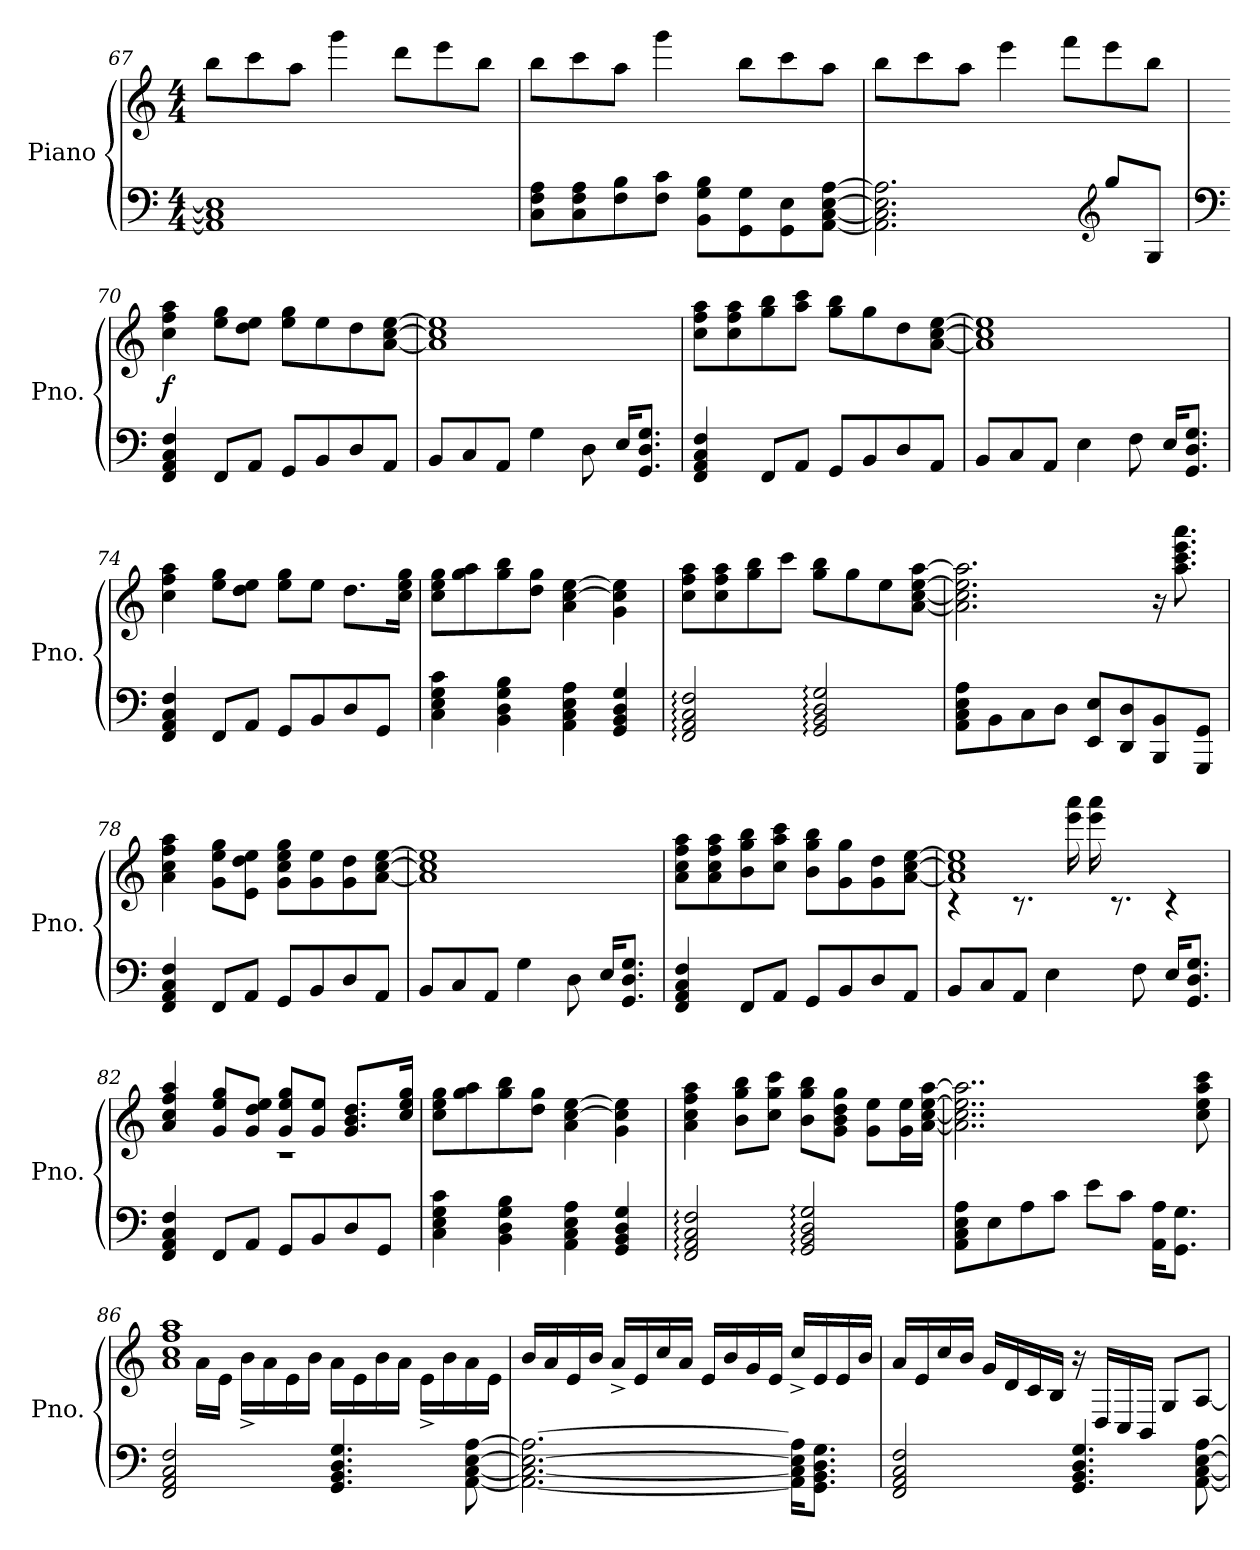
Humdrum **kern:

**kern	**kern	**dynam
*part1	*part1	*part1
*staff2	*staff1	*staff1/2
*I"Piano	*	*
*I'Pno.	*	*
*clefF4	*clefG2	*
*k[]	*k[]	*
*M4/4	*M4/4	*
=67	=67	=67
1AA] 1C] 1E]	8bb\L	.
.	8ccc\	.
.	8aa\J	.
.	4ggg\	.
.	8ddd\L	.
.	8eee\	.
.	8bb\J	.
=68	=68	=68
8C\ 8F\ 8A\L	8bb\L	.
8C\ 8F\ 8A\	8ccc\	.
8F\ 8B\	8aa\J	.
8F\ 8c\J	4ggg\	.
8BB\ 8G\ 8B\L	.	.
8GG\ 8G\	8bb\L	.
8GG\ 8E\	8ccc\	.
[8AA\ [8C\ [8E\ [8A\J	8aa\J	.
!!LO:LB:g=z
=69	=69	=69
2.AA\] 2.C\] 2.E\] 2.A\]	8bb\L	.
.	8ccc\	.
.	8aa\J	.
.	4eee\	.
.	8fff\L	.
*clefG2	*	*
8gg/L	8eee\	.
8G/J	8bb\J	.
=70	=70	=70
*clefF4	*	*
!	!	!LO:DY:b
4FF/ 4AA/ 4C/ 4F/	4cc\ 4ff\ 4aa\	f
8FF/L	8ee\ 8gg\L	.
8AA/J	8dd\ 8ee\J	.
8GG/L	8ee\ 8gg\L	.
8BB/	8ee\	.
8D/	8dd\	.
8AA/J	[8a\ [8cc\ [8ee\J	.
=71	=71	=71
8BB/L	1a] 1cc] 1ee]	.
8C/	.	.
8AA/J	.	.
4G\	.	.
8D\	.	.
16E/KL	.	.
8.GG/ 8.D/ 8.G/J	.	.
=72	=72	=72
4FF/ 4AA/ 4C/ 4F/	8cc\ 8ff\ 8aa\L	.
.	8cc\ 8ff\ 8aa\	.
8FF/L	8gg\ 8bb\	.
8AA/J	8aa\ 8ccc\J	.
8GG/L	8gg\ 8bb\L	.
8BB/	8gg\	.
8D/	8dd\	.
8AA/J	[8a\ [8cc\ [8ee\J	.
!!LO:LB:g=z
=73	=73	=73
8BB/L	1a] 1cc] 1ee]	.
8C/	.	.
8AA/J	.	.
4E\	.	.
8F\	.	.
16E/KL	.	.
8.GG/ 8.D/ 8.G/J	.	.
=74	=74	=74
4FF/ 4AA/ 4C/ 4F/	4cc\ 4ff\ 4aa\	.
8FF/L	8ee\ 8gg\L	.
8AA/J	8dd\ 8ee\J	.
8GG/L	8ee\ 8gg\L	.
8BB/	8ee\J	.
8D/	8.dd\L	.
8GG/J	.	.
.	16cc\ 16ee\ 16gg\Jk	.
=75	=75	=75
4C\ 4E\ 4G\ 4c\	8cc\ 8ee\ 8gg\L	.
.	8gg\ 8aa\	.
4BB\ 4D\ 4G\ 4B\	8gg\ 8bb\	.
.	8dd\ 8gg\J	.
4AA\ 4C\ 4E\ 4A\	4a\ [4cc\ [4ee\	.
4GG/ 4BB/ 4D/ 4G/	4g\ 4cc\] 4ee\]	.
=76	=76	=76
2FF/: 2AA/: 2C/: 2F/:	8cc\ 8ff\ 8aa\L	.
.	8cc\ 8ff\ 8aa\	.
.	8gg\ 8bb\	.
.	8ccc\J	.
2GG/: 2BB/: 2D/: 2G/:	8gg\ 8bb\L	.
.	8gg\	.
.	8ee\	.
.	[8a\ [8cc\ [8ee\ [8aa\J	.
=77	=77	=77
8AA\ 8C\ 8E\ 8A\L	2.a\] 2.cc\] 2.ee\] 2.aa\]	.
8BB\	.	.
8C\	.	.
8D\J	.	.
8EE/ 8E/L	.	.
8DD/ 8D/	.	.
8BBB/ 8BB/	16r	.
.	8.aa\ 8.ccc\ 8.eee\ 8.aaa\	.
8GGG/ 8GG/J	.	.
!!LO:LB:g=z
=78	=78	=78
4FF/ 4AA/ 4C/ 4F/	4a\ 4cc\ 4ff\ 4aa\	.
8FF/L	8g\ 8ee\ 8gg\L	.
8AA/J	8e\ 8dd\ 8ee\J	.
8GG/L	8g\ 8cc\ 8ee\ 8gg\L	.
8BB/	8g\ 8ee\	.
8D/	8g\ 8dd\	.
8AA/J	[8a\ [8cc\ [8ee\J	.
=79	=79	=79
8BB/L	1a] 1cc] 1ee]	.
8C/	.	.
8AA/J	.	.
4G\	.	.
8D\	.	.
16E/KL	.	.
8.GG/ 8.D/ 8.G/J	.	.
=80	=80	=80
4FF/ 4AA/ 4C/ 4F/	8a\ 8cc\ 8ff\ 8aa\L	.
.	8a\ 8cc\ 8ff\ 8aa\	.
8FF/L	8b\ 8gg\ 8bb\	.
8AA/J	8cc\ 8aa\ 8ccc\J	.
8GG/L	8b\ 8gg\ 8bb\L	.
8BB/	8g\ 8gg\	.
8D/	8g\ 8dd\	.
8AA/J	[8a\ [8cc\ [8ee\J	.
=81	=81	=81
*	*^	*
8BB/L	1a] 1cc] 1ee]	4r	.
8C/	.	.	.
8AA/J	.	8.r	.
4E\	.	.	.
.	.	16eee\ 16aaa\	.
.	.	16eee\ 16aaa\	.
.	.	8.r	.
8F\	.	.	.
16E/KL	.	4r	.
8.GG/ 8.D/ 8.G/J	.	.	.
=82	=82	=82	=82
4FF/ 4AA/ 4C/ 4F/	4a/ 4cc/ 4ff/ 4aa/	1r	.
8FF/L	8g/ 8ee/ 8gg/L	.	.
8AA/J	8g/ 8dd/ 8ee/J	.	.
8GG/L	8g/ 8ee/ 8gg/L	.	.
8BB/	8g/ 8ee/J	.	.
8D/	8.g/ 8.b/ 8.dd/L	.	.
8GG/J	.	.	.
.	16cc/ 16ee/ 16gg/Jk	.	.
*	*v	*v	*
!!LO:LB:g=z
=83	=83	=83
4C\ 4E\ 4G\ 4c\	8cc\ 8ee\ 8gg\L	.
.	8gg\ 8aa\	.
4BB\ 4D\ 4G\ 4B\	8gg\ 8bb\	.
.	8dd\ 8gg\J	.
4AA\ 4C\ 4E\ 4A\	4a\ [4cc\ [4ee\	.
4GG/ 4BB/ 4D/ 4G/	4g\ 4cc\] 4ee\]	.
=84	=84	=84
2FF/: 2AA/: 2C/: 2F/:	4a\ 4cc\ 4ff\ 4aa\	.
.	8b\ 8gg\ 8bb\L	.
.	8cc\ 8gg\ 8ccc\J	.
2GG/: 2BB/: 2D/: 2G/:	8b\ 8gg\ 8bb\L	.
.	8g\ 8b\ 8dd\ 8gg\J	.
.	8g\ 8ee\L	.
.	16g\ 16ee\L	.
.	[16a\ [16cc\ [16ee\ [16aa\JJ	.
=85	=85	=85
8AA\ 8C\ 8E\ 8A\L	2..a\] 2..cc\] 2..ee\] 2..aa\]	.
8E\	.	.
8A\	.	.
8c\J	.	.
8e\L	.	.
8c\J	.	.
16AA\ 16A\KL	.	.
8.GG\ 8.G\J	.	.
.	8cc\ 8ee\ 8aa\ 8ccc\	.
=86	=86	=86
*	*^	*
2FF/ 2AA/ 2C/ 2F/	1a 1cc 1ff 1aa	8ryy	.
.	.	16a\LL	.
.	.	16e\JJ	.
.	.	16b^\LL	.
.	.	16a\	.
.	.	16e\	.
.	.	16b\JJ	.
4.GG/ 4.BB/ 4.D/ 4.G/	.	16a\LL	.
.	.	16e\	.
.	.	16b\	.
.	.	16a\JJ	.
.	.	16e^\LL	.
.	.	16b\	.
[8AA\ [8C\ [8E\ [8A\	.	16a\	.
.	.	16e\JJ	.
*	*v	*v	*
!!LO:LB:g=z
=87	=87	=87
2.AA\_ 2.C\_ 2.E\_ 2.A\_	16b/LL	.
.	16a/	.
.	16e/	.
.	16b/JJ	.
.	16a^/LL	.
.	16e/	.
.	16cc/	.
.	16a/JJ	.
.	16e/LL	.
.	16b/	.
.	16g/	.
.	16e/JJ	.
16AA\] 16C\] 16E\] 16A\]KL	16cc^/LL	.
8.GG\ 8.BB\ 8.D\ 8.G\J	16e/	.
.	16e/	.
.	16b/JJ	.
=88	=88	=88
2FF/ 2AA/ 2C/ 2F/	16a/LL	.
.	16e/	.
.	16cc/	.
.	16b/JJ	.
.	16g/LL	.
.	16d/	.
.	16c/	.
.	16B/JJ	.
4.GG/ 4.BB/ 4.D/ 4.G/	16r	.
.	16D/LL	.
.	16C/	.
.	16BB/JJ	.
.	8G/L	.
[8AA\ [8C\ [8E\ [8A\	[8A/J	.
=	=	=
*-	*-	*-
